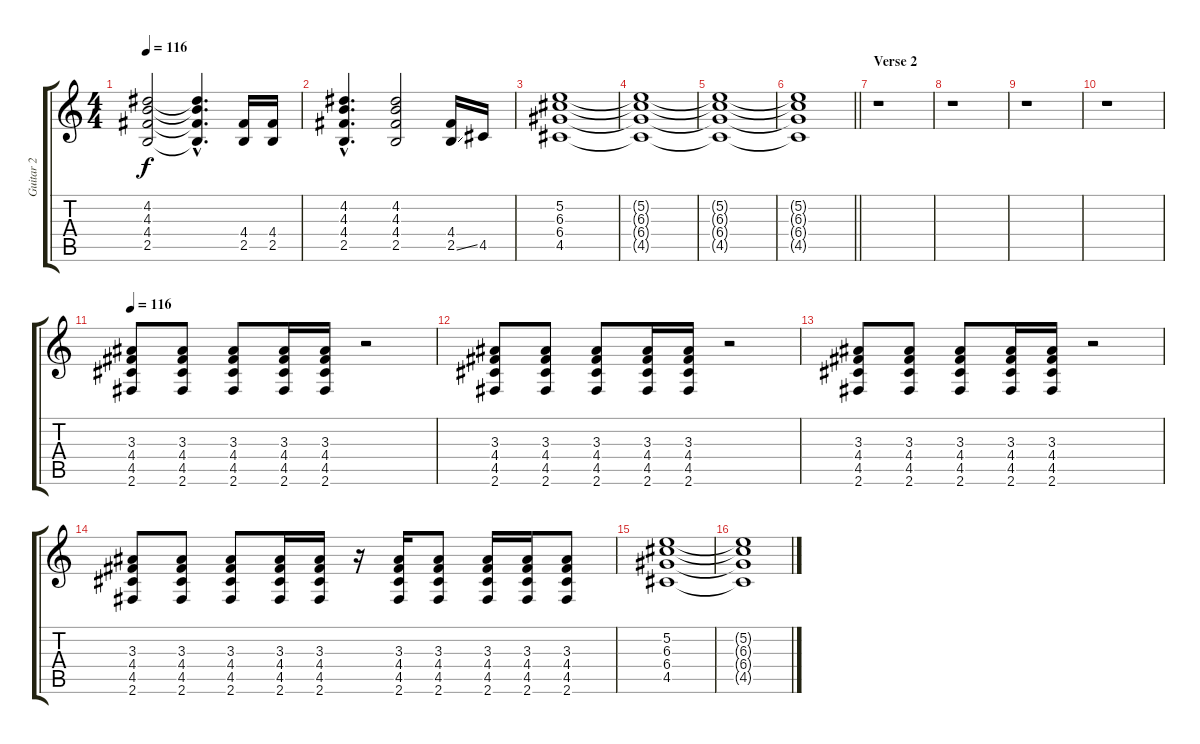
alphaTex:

\track ("Guitar 2" "Guitar 2") {instrument distortionguitar}
\staff {score tabs}
\tuning (E4 B3 G3 D3 A2 E2) {hide}
\ts (4 4)
\tempo 116
\clef g2
\ks c
(4.2 4.3 4.4 2.5).2{dy f} (4.2{hac t} 4.3{hac t} 4.4{hac t} 2.5{hac t}).4{d} (4.4 2.5).16 (4.4 2.5).16 |
(4.2{hac} 4.3{hac} 4.4{hac} 2.5{hac}).4{d} (4.2 4.3 4.4 2.5).2 (4.4 2.5{ss}).16 4.5.16 |
(5.2 6.3 6.4 4.5).1 |
(5.2{t} 6.3{t} 6.4{t} 4.5{t}).1 |
(5.2{t} 6.3{t} 6.4{t} 4.5{t}).1 |
\barLineRight lightlight
(5.2{t} 6.3{t} 6.4{t} 4.5{t}).1 |
\section ("" "Verse 2")
r.1 |
r.1 |
r.1 |
r.1 |
\tempo 116
(3.3 4.4 4.5 2.6).8 (3.3 4.4 4.5 2.6).8 (3.3 4.4 4.5 2.6).8 (3.3 4.4 4.5 2.6).16 (3.3 4.4 4.5 2.6).16 r.2 |
(3.3 4.4 4.5 2.6).8 (3.3 4.4 4.5 2.6).8 (3.3 4.4 4.5 2.6).8 (3.3 4.4 4.5 2.6).16 (3.3 4.4 4.5 2.6).16 r.2 |
(3.3 4.4 4.5 2.6).8 (3.3 4.4 4.5 2.6).8 (3.3 4.4 4.5 2.6).8 (3.3 4.4 4.5 2.6).16 (3.3 4.4 4.5 2.6).16 r.2 |
(3.3 4.4 4.5 2.6).8 (3.3 4.4 4.5 2.6).8 (3.3 4.4 4.5 2.6).8 (3.3 4.4 4.5 2.6).16 (3.3 4.4 4.5 2.6).16 r.16 (3.3 4.4 4.5 2.6).16 (3.3 4.4 4.5 2.6).8 (3.3 4.4 4.5 2.6).16 (3.3 4.4 4.5 2.6).16 (3.3 4.4 4.5 2.6).8 |
(5.2 6.3 6.4 4.5).1 |
(5.2{t} 6.3{t} 6.4{t} 4.5{t}).1
